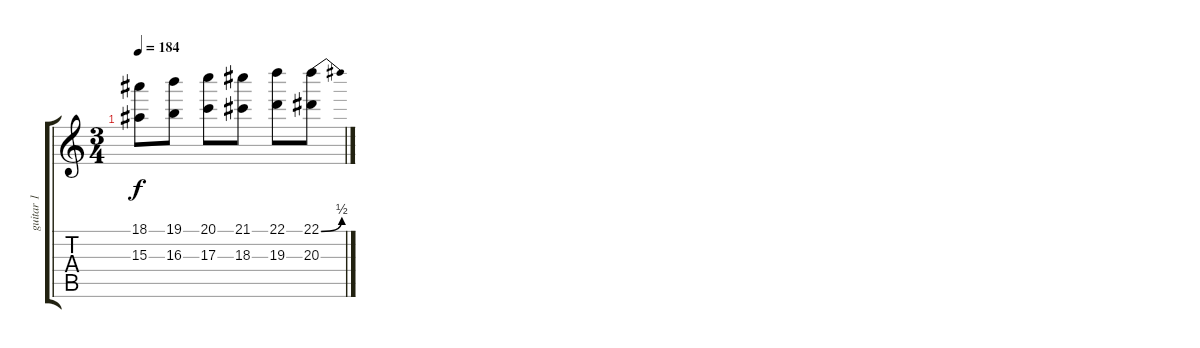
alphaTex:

\track ("guitar 1" "guitar 1") {instrument overdrivenguitar}
\staff {score tabs}
\tuning (E4 B3 G3 D3 A2 E2) {hide}
\ts (3 4)
\tempo 184
\clef g2
\ks c
(18.1 15.3).8{dy f} (19.1 16.3).8 (20.1 17.3).8 (21.1 18.3).8 (22.1 19.3).8 (22.1{be (bend 0 0 60 2)} 20.3).8
